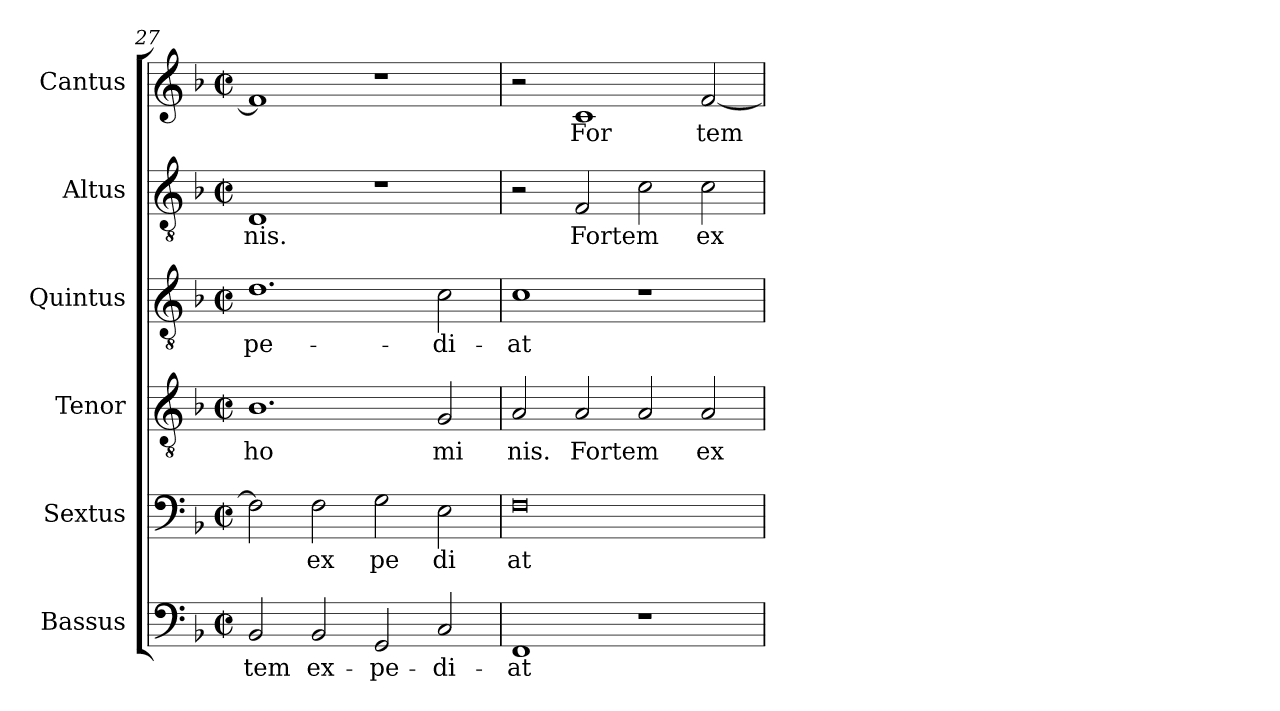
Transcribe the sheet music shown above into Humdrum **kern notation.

**kern	**text	**kern	**text	**kern	**text	**kern	**text	**kern	**text	**kern	**text
*part6	*part6	*part5	*part5	*part4	*part4	*part3	*part3	*part2	*part2	*part1	*part1
*staff6	*staff6	*staff5	*staff5	*staff4	*staff4	*staff3	*staff3	*staff2	*staff2	*staff1	*staff1
*I"Bassus	*	*I"Sextus	*	*I"Tenor	*	*I"Quintus	*	*I"Altus	*	*I"Cantus	*
*clefF4	*	*clefF4	*	*clefGv2	*	*clefGv2	*	*clefGv2	*	*clefG2	*
*k[b-]	*	*k[b-]	*	*k[b-]	*	*k[b-]	*	*k[b-]	*	*k[b-]	*
*F:	*	*F:	*	*F:	*	*F:	*	*F:	*	*F:	*
*M2/2	*	*M2/2	*	*M2/2	*	*M2/2	*	*M2/2	*	*M2/2	*
*met(c|)	*	*met(c|)	*	*met(c|)	*	*met(c|)	*	*met(c|)	*	*met(c|)	*
=27	=27	=27	=27	=27	=27	=27	=27	=27	=27	=27	=27
!	!LO:LY:b:cj	!	!	!	!LO:LY:b:cj	!	!LO:LY:b:cj	!	!LO:LY:b:cj	!	!
2BB-/	-tem	2F\]	.	1.B-	ho	1.d	-pe-	1D	-nis.	1f]	.
!	!LO:LY:b:cj	!	!LO:LY:b:cj	!	!	!	!	!	!	!	!
2BB-/	ex-	2F\	ex	.	.	.	.	.	.	.	.
!	!LO:LY:b:cj	!	!LO:LY:b:cj	!	!	!	!	!	!	!	!
2GG/	-pe-	2G\	pe	.	.	.	.	1r	.	1r	.
!	!LO:LY:b:cj	!	!LO:LY:b:cj	!	!LO:LY:b:cj	!	!LO:LY:b:cj	!	!	!	!
2C/	-di-	2E\	di	2G/	mi	2c\	-di-	.	.	.	.
=28	=28	=28	=28	=28	=28	=28	=28	=28	=28	=28	=28
!	!LO:LY:b:cj	!	!LO:LY:b:cj	!	!LO:LY:b:cj	!	!LO:LY:b:cj	!	!	!	!
1FF	-at	0F	at	2A/	nis.	1c	-at	2r	.	2r	.
!	!	!	!	!	!LO:LY:b	!	!	!	!LO:LY:b	!	!LO:LY:b:cj
.	.	.	.	2A/	Fortem	.	.	2F/	Fortem	1c	For
1r	.	.	.	2A/	.	1r	.	2c\	.	.	.
!	!	!	!	!	!LO:LY:b:cj	!	!	!	!LO:LY:b:cj	!	!LO:LY:b
.	.	.	.	2A/	ex	.	.	2c\	ex-	[>2f/	tem
=	=	=	=	=	=	=	=	=	=	=	=
*-	*-	*-	*-	*-	*-	*-	*-	*-	*-	*-	*-
